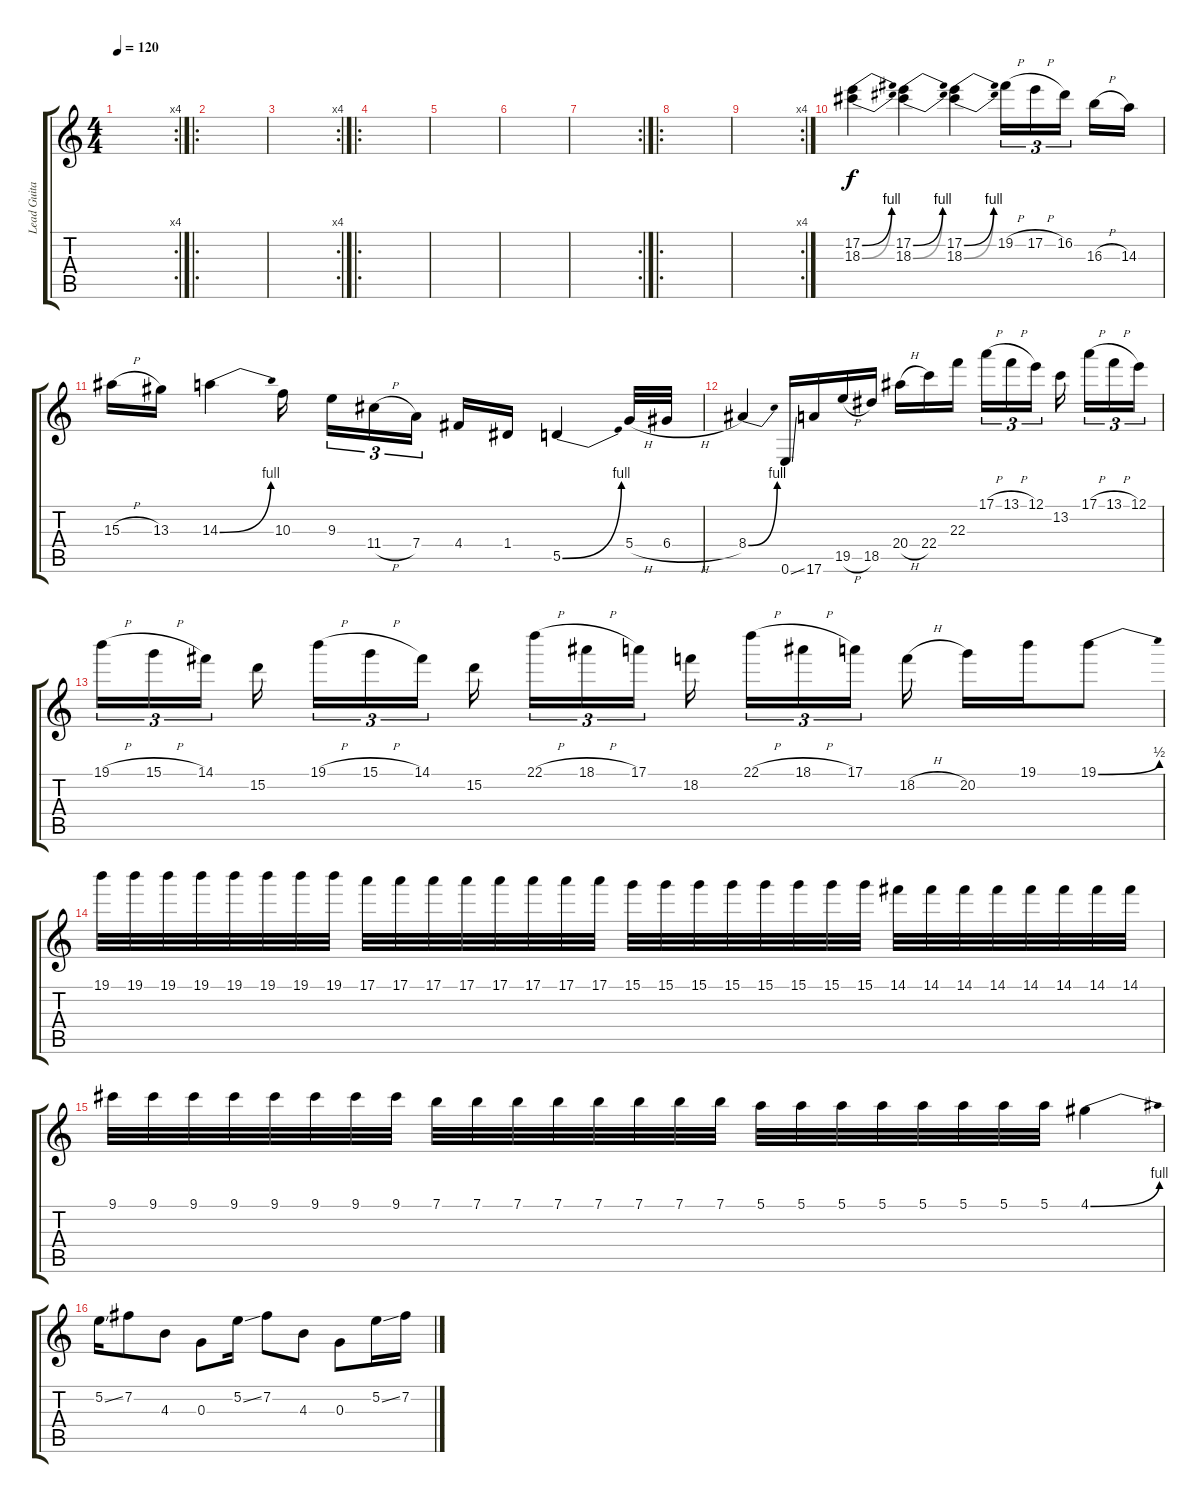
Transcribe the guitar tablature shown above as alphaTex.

\track ("Lead Guitar" "Lead Guita") {instrument distortionguitar}
\staff {score tabs}
\tuning (E4 B3 G3 D3 A2 E2) {hide}
\rc 4
\ts (4 4)
\tempo 120
\clef g2
\ks c
|
\ro
|
\rc 4
|
\ro
|
|
|
\rc 2
|
\ro
|
\rc 4
|
(17.2{be (bend 0 0 60 4)} 18.3{be (bend 0 0 60 4)}).4 (17.2{be (bend 0 0 60 4)} 18.3{be (bend 0 0 60 4)}).4 (17.2{be (bend 0 0 60 4)} 18.3{be (bend 0 0 60 4)}).4 19.2{h}.16{tu (3 2)} 17.2{h}.16{tu (3 2)} 16.2.16{tu (3 2)} 16.3{h}.16 14.3.16 |
15.3{h}.16 13.3.16 14.3{be (bend 0 0 60 4)}.4 10.3.16 9.3.16{tu (3 2)} 11.4{h}.16{tu (3 2)} 7.4.16{tu (3 2)} 4.4.16 1.4.16 5.5{be (bend 0 0 60 4)}.4 5.4{h}.32 6.4{h}.32 |
8.4{be (bend 0 0 60 4)}.4 0.6{ss}.16 17.6.16 19.5{h}.16 18.5.16 20.4{h}.16 22.4.16 22.3.16 17.1{h}.16{tu (3 2)} 13.1{h}.16{tu (3 2)} 12.1.16{tu (3 2)} 13.2.16 17.1{h}.16{tu (3 2)} 13.1{h}.16{tu (3 2)} 12.1.16{tu (3 2)} |
19.1{h}.16{tu (3 2)} 15.1{h}.16{tu (3 2)} 14.1.16{tu (3 2)} 15.2.16 19.1{h}.16{tu (3 2)} 15.1{h}.16{tu (3 2)} 14.1.16{tu (3 2)} 15.2.16 22.1{h}.16{tu (3 2)} 18.1{h}.16{tu (3 2)} 17.1.16{tu (3 2)} 18.2.16 22.1{h}.16{tu (3 2)} 18.1{h}.16{tu (3 2)} 17.1.16{tu (3 2)} 18.2{h}.16 20.2.16 19.1.16 19.1{be (bend 0 0 60 2)}.8 |
19.1.32 19.1.32 19.1.32 19.1.32 19.1.32 19.1.32 19.1.32 19.1.32 17.1.32 17.1.32 17.1.32 17.1.32 17.1.32 17.1.32 17.1.32 17.1.32 15.1.32 15.1.32 15.1.32 15.1.32 15.1.32 15.1.32 15.1.32 15.1.32 14.1.32 14.1.32 14.1.32 14.1.32 14.1.32 14.1.32 14.1.32 14.1.32 |
9.1.32 9.1.32 9.1.32 9.1.32 9.1.32 9.1.32 9.1.32 9.1.32 7.1.32 7.1.32 7.1.32 7.1.32 7.1.32 7.1.32 7.1.32 7.1.32 5.1.32 5.1.32 5.1.32 5.1.32 5.1.32 5.1.32 5.1.32 5.1.32 4.1{be (bend 0 0 60 4)}.4 |
5.2{ss}.16 7.2.8 4.3.8 0.3.8 5.2{ss}.16 7.2.8 4.3.8 0.3.8 5.2{ss}.16 7.2.16
